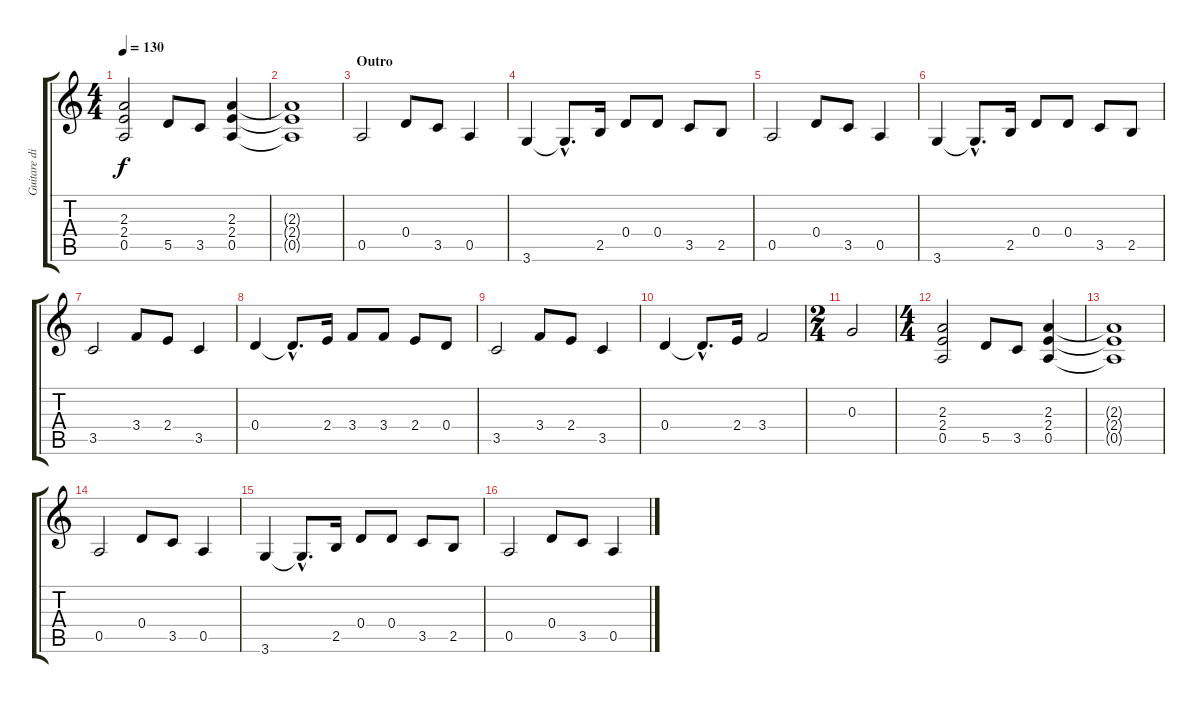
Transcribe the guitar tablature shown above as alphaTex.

\track ("Guitare distortion" "Guitare di") {instrument distortionguitar}
\staff {score tabs}
\tuning (E4 B3 G3 D3 A2 E2) {hide}
\ts (4 4)
\tempo 130
\clef g2
\ks c
(2.3 2.4 0.5).2{dy f} 5.5.8 3.5.8 (2.3 2.4 0.5).4 |
(2.3{t} 2.4{t} 0.5{t}).1 |
\section ("" "Outro")
0.5.2 0.4.8 3.5.8 0.5.4 |
3.6.4 3.6{hac t}.8{d} 2.5.16 0.4.8 0.4.8 3.5.8 2.5.8 |
0.5.2 0.4.8 3.5.8 0.5.4 |
3.6.4 3.6{hac t}.8{d} 2.5.16 0.4.8 0.4.8 3.5.8 2.5.8 |
3.5.2 3.4.8 2.4.8 3.5.4 |
0.4.4 0.4{hac t}.8{d} 2.4.16 3.4.8 3.4.8 2.4.8 0.4.8 |
3.5.2 3.4.8 2.4.8 3.5.4 |
0.4.4 0.4{hac t}.8{d} 2.4.16 3.4.2 |
\ts (2 4)
0.3.2 |
\ts (4 4)
(2.3 2.4 0.5).2 5.5.8 3.5.8 (2.3 2.4 0.5).4 |
(2.3{t} 2.4{t} 0.5{t}).1 |
0.5.2 0.4.8 3.5.8 0.5.4 |
3.6.4 3.6{hac t}.8{d} 2.5.16 0.4.8 0.4.8 3.5.8 2.5.8 |
0.5.2 0.4.8 3.5.8 0.5.4
